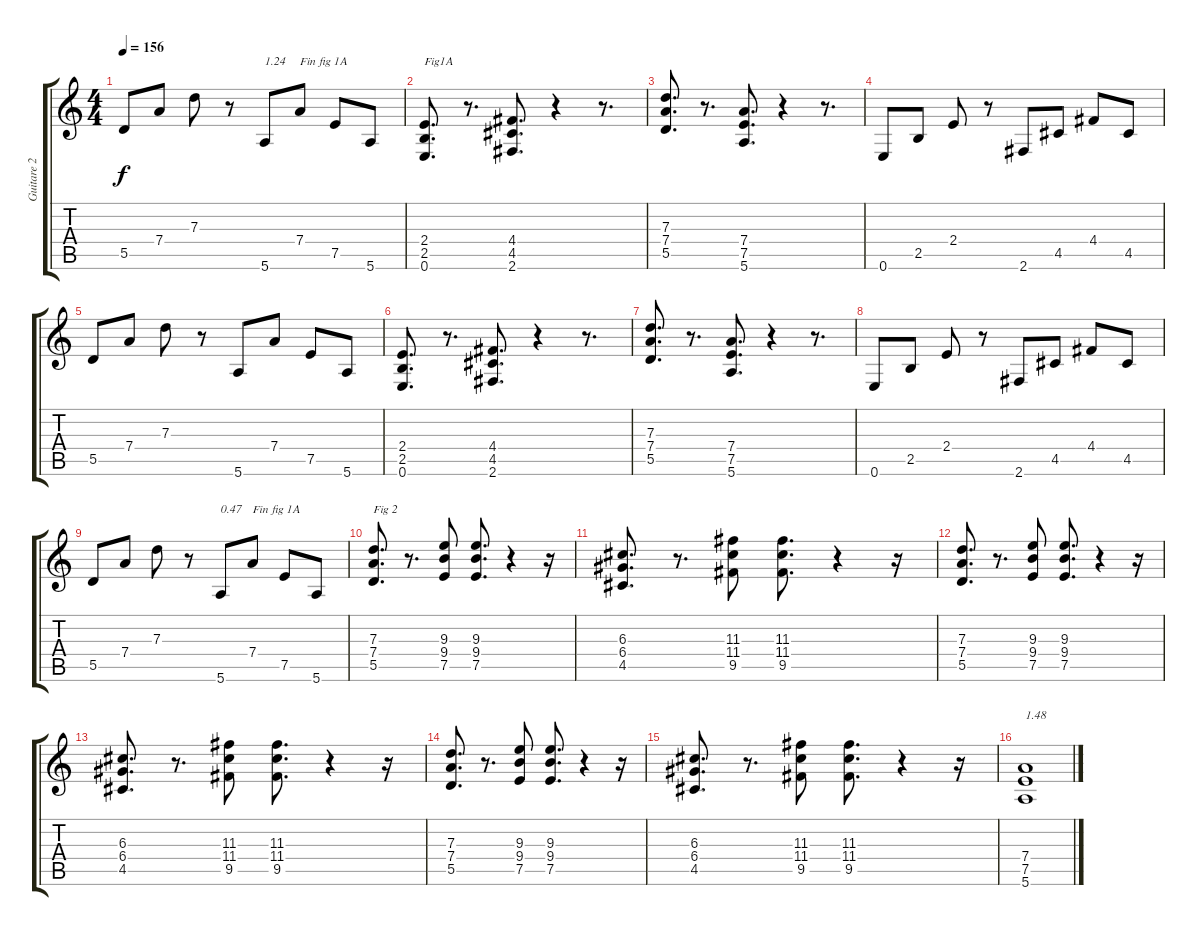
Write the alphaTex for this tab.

\track ("Guitare 2" "Guitare 2") {instrument distortionguitar}
\staff {score tabs}
\tuning (E4 B3 G3 D3 A2 E2) {hide}
\ts (4 4)
\tempo 156
\clef g2
\ks c
5.5.8{dy f} 7.4.8 7.3.8 r.8 5.6.8{txt "1.24"} 7.4.8{txt "Fin fig 1A"} 7.5.8 5.6.8 |
(2.4 2.5 0.6).8{d txt "Fig1A"} r.8{d} (4.4 4.5 2.6).8{d} r.4 r.8{d} |
(7.3 7.4 5.5).8{d} r.8{d} (7.4 7.5 5.6).8{d} r.4 r.8{d} |
0.6.8 2.5.8 2.4.8 r.8 2.6.8 4.5.8 4.4.8 4.5.8 |
5.5.8 7.4.8 7.3.8 r.8 5.6.8 7.4.8 7.5.8 5.6.8 |
(2.4 2.5 0.6).8{d} r.8{d} (4.4 4.5 2.6).8{d} r.4 r.8{d} |
(7.3 7.4 5.5).8{d} r.8{d} (7.4 7.5 5.6).8{d} r.4 r.8{d} |
0.6.8 2.5.8 2.4.8 r.8 2.6.8 4.5.8 4.4.8 4.5.8 |
5.5.8 7.4.8 7.3.8 r.8 5.6.8{txt "0.47"} 7.4.8{txt "Fin fig 1A"} 7.5.8 5.6.8 |
(7.3 7.4 5.5).8{d txt "Fig 2"} r.8{d} (9.3 9.4 7.5).8 (9.3 9.4 7.5).8{d} r.4 r.16 |
(6.3 6.4 4.5).8{d} r.8{d} (11.3 11.4 9.5).8 (11.3 11.4 9.5).8{d} r.4 r.16 |
(7.3 7.4 5.5).8{d} r.8{d} (9.3 9.4 7.5).8 (9.3 9.4 7.5).8{d} r.4 r.16 |
(6.3 6.4 4.5).8{d} r.8{d} (11.3 11.4 9.5).8 (11.3 11.4 9.5).8{d} r.4 r.16 |
(7.3 7.4 5.5).8{d} r.8{d} (9.3 9.4 7.5).8 (9.3 9.4 7.5).8{d} r.4 r.16 |
(6.3 6.4 4.5).8{d} r.8{d} (11.3 11.4 9.5).8 (11.3 11.4 9.5).8{d} r.4 r.16 |
(7.4 7.5 5.6).1{txt "1.48"}
